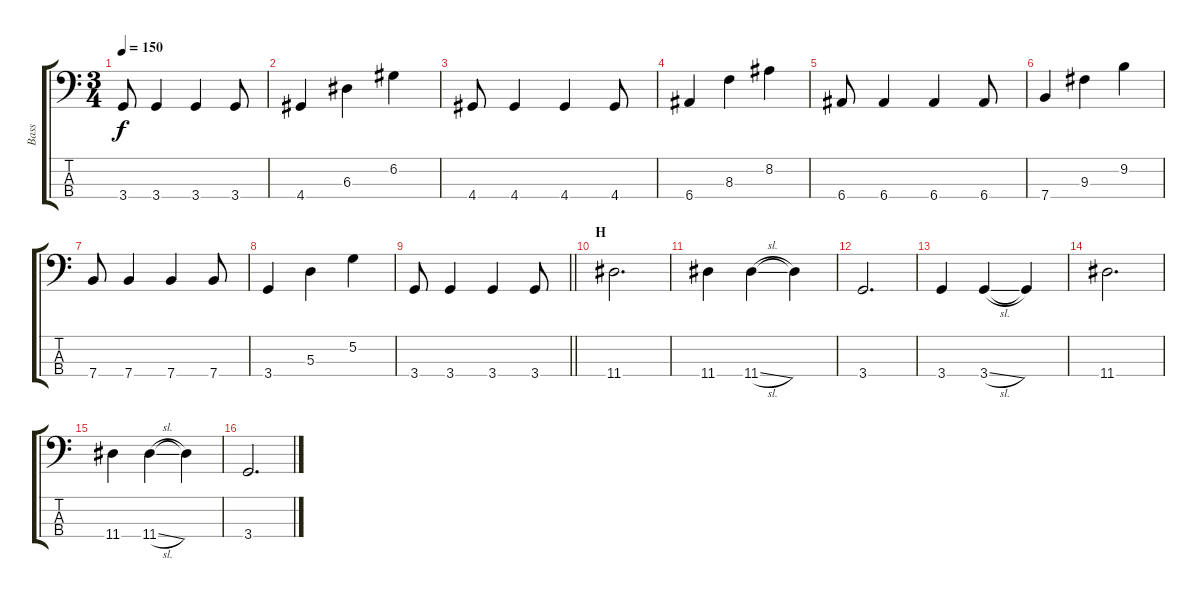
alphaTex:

\track ("Bass" "Bass") {instrument electricbassfinger}
\staff {score tabs}
\tuning (G2 D2 A1 E1) {hide}
\ts (3 4)
\tempo 150
\clef f4
\ks c
3.4.8{dy f} 3.4.4 3.4.4 3.4.8 |
4.4.4 6.3.4 6.2.4 |
4.4.8 4.4.4 4.4.4 4.4.8 |
6.4.4 8.3.4 8.2.4 |
6.4.8 6.4.4 6.4.4 6.4.8 |
7.4.4 9.3.4 9.2.4 |
7.4.8 7.4.4 7.4.4 7.4.8 |
3.4.4 5.3.4 5.2.4 |
\barLineRight lightlight
3.4.8 3.4.4 3.4.4 3.4.8 |
\section ("" "H")
11.4.2{d} |
11.4.4 11.4{sl}.4 11.4{t}.4 |
3.4.2{d} |
3.4.4 3.4{sl}.4 3.4{t}.4 |
11.4.2{d} |
11.4.4 11.4{sl}.4 11.4{t}.4 |
3.4.2{d}
